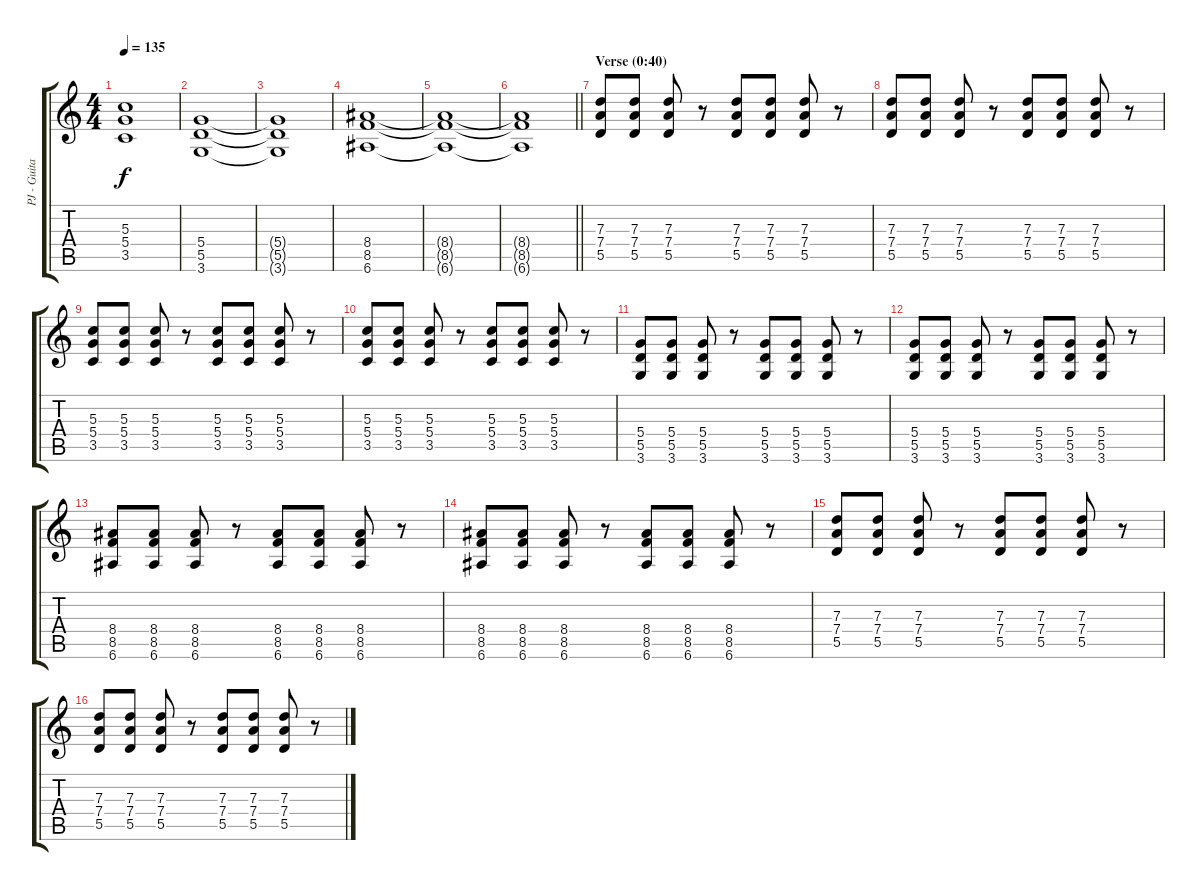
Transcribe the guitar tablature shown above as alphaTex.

\track ("PJ - Guitar" "PJ - Guita") {instrument overdrivenguitar}
\staff {score tabs}
\tuning (E4 B3 G3 D3 A2 E2) {hide}
\ts (4 4)
\tempo 135
\clef g2
\ks c
(5.3{t} 5.4{t} 3.5{t}).1{dy f} |
(5.4 5.5 3.6).1 |
(5.4{t} 5.5{t} 3.6{t}).1 |
(8.4 8.5 6.6).1 |
(8.4{t} 8.5{t} 6.6{t}).1 |
\barLineRight lightlight
(8.4{t} 8.5{t} 6.6{t}).1 |
\section ("" "Verse (0:40)")
(7.3 7.4 5.5).8 (7.3 7.4 5.5).8 (7.3 7.4 5.5).8 r.8 (7.3 7.4 5.5).8 (7.3 7.4 5.5).8 (7.3 7.4 5.5).8 r.8 |
(7.3 7.4 5.5).8 (7.3 7.4 5.5).8 (7.3 7.4 5.5).8 r.8 (7.3 7.4 5.5).8 (7.3 7.4 5.5).8 (7.3 7.4 5.5).8 r.8 |
(5.3 5.4 3.5).8 (5.3 5.4 3.5).8 (5.3 5.4 3.5).8 r.8 (5.3 5.4 3.5).8 (5.3 5.4 3.5).8 (5.3 5.4 3.5).8 r.8 |
(5.3 5.4 3.5).8 (5.3 5.4 3.5).8 (5.3 5.4 3.5).8 r.8 (5.3 5.4 3.5).8 (5.3 5.4 3.5).8 (5.3 5.4 3.5).8 r.8 |
(5.4 5.5 3.6).8 (5.4 5.5 3.6).8 (5.4 5.5 3.6).8 r.8 (5.4 5.5 3.6).8 (5.4 5.5 3.6).8 (5.4 5.5 3.6).8 r.8 |
(5.4 5.5 3.6).8 (5.4 5.5 3.6).8 (5.4 5.5 3.6).8 r.8 (5.4 5.5 3.6).8 (5.4 5.5 3.6).8 (5.4 5.5 3.6).8 r.8 |
(8.4 8.5 6.6).8 (8.4 8.5 6.6).8 (8.4 8.5 6.6).8 r.8 (8.4 8.5 6.6).8 (8.4 8.5 6.6).8 (8.4 8.5 6.6).8 r.8 |
(8.4 8.5 6.6).8 (8.4 8.5 6.6).8 (8.4 8.5 6.6).8 r.8 (8.4 8.5 6.6).8 (8.4 8.5 6.6).8 (8.4 8.5 6.6).8 r.8 |
(7.3 7.4 5.5).8 (7.3 7.4 5.5).8 (7.3 7.4 5.5).8 r.8 (7.3 7.4 5.5).8 (7.3 7.4 5.5).8 (7.3 7.4 5.5).8 r.8 |
(7.3 7.4 5.5).8 (7.3 7.4 5.5).8 (7.3 7.4 5.5).8 r.8 (7.3 7.4 5.5).8 (7.3 7.4 5.5).8 (7.3 7.4 5.5).8 r.8
